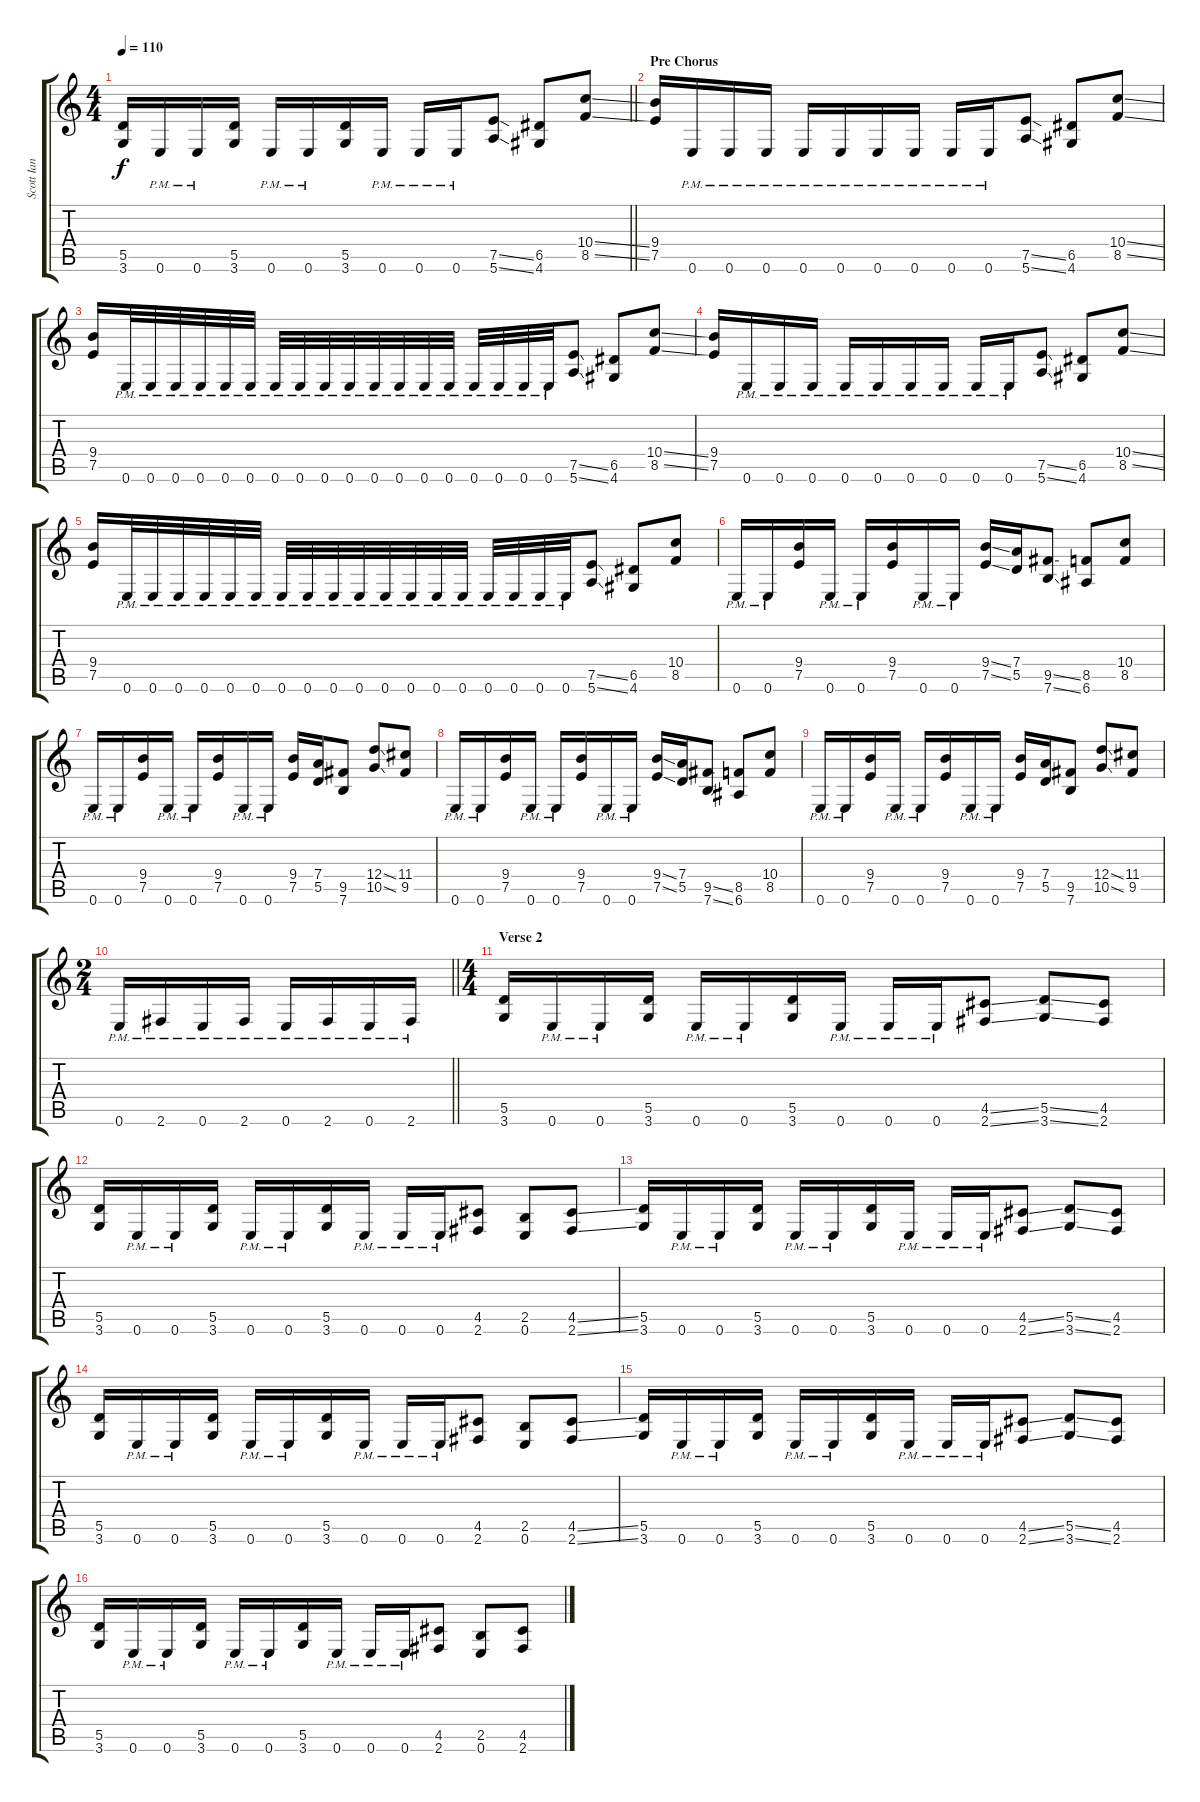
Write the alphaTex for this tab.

\track ("Scott Ian" "Scott Ian") {instrument distortionguitar}
\staff {score tabs}
\tuning (E4 B3 G3 D3 A2 E2) {hide}
\ts (4 4)
\tempo 110
\clef g2
\barLineRight lightlight
\ks c
(5.5 3.6).16{dy f} 0.6{pm}.16 0.6{pm}.16 (5.5 3.6).16 0.6{pm}.16 0.6{pm}.16 (5.5 3.6).16 0.6{pm}.16 0.6{pm}.16 0.6{pm}.16 (7.5{ss} 5.6{ss}).8 (6.5 4.6).8 (10.4{ss} 8.5{ss}).8 |
\section ("" "Pre Chorus")
(9.4 7.5).16 0.6{pm}.16 0.6{pm}.16 0.6{pm}.16 0.6{pm}.16 0.6{pm}.16 0.6{pm}.16 0.6{pm}.16 0.6{pm}.16 0.6{pm}.16 (7.5{ss} 5.6{ss}).8 (6.5 4.6).8 (10.4{ss} 8.5{ss}).8 |
(9.4 7.5).16 0.6{pm}.32 0.6{pm}.32 0.6{pm}.32 0.6{pm}.32 0.6{pm}.32 0.6{pm}.32 0.6{pm}.32 0.6{pm}.32 0.6{pm}.32 0.6{pm}.32 0.6{pm}.32 0.6{pm}.32 0.6{pm}.32 0.6{pm}.32 0.6{pm}.32 0.6{pm}.32 0.6{pm}.32 0.6{pm}.32 (7.5{ss} 5.6{ss}).8 (6.5 4.6).8 (10.4{ss} 8.5{ss}).8 |
(9.4 7.5).16 0.6{pm}.16 0.6{pm}.16 0.6{pm}.16 0.6{pm}.16 0.6{pm}.16 0.6{pm}.16 0.6{pm}.16 0.6{pm}.16 0.6{pm}.16 (7.5{ss} 5.6{ss}).8 (6.5 4.6).8 (10.4{ss} 8.5{ss}).8 |
(9.4 7.5).16 0.6{pm}.32 0.6{pm}.32 0.6{pm}.32 0.6{pm}.32 0.6{pm}.32 0.6{pm}.32 0.6{pm}.32 0.6{pm}.32 0.6{pm}.32 0.6{pm}.32 0.6{pm}.32 0.6{pm}.32 0.6{pm}.32 0.6{pm}.32 0.6{pm}.32 0.6{pm}.32 0.6{pm}.32 0.6{pm}.32 (7.5{ss} 5.6{ss}).8 (6.5 4.6).8 (10.4 8.5).8 |
0.6{pm}.16 0.6{pm}.16 (9.4 7.5).16 0.6{pm}.16 0.6{pm}.16 (9.4 7.5).16 0.6{pm}.16 0.6{pm}.16 (9.4{ss} 7.5{ss}).16 (7.4 5.5).16 (9.5{ss} 7.6{ss}).8 (8.5 6.6).8 (10.4 8.5).8 |
0.6{pm}.16 0.6{pm}.16 (9.4 7.5).16 0.6{pm}.16 0.6{pm}.16 (9.4 7.5).16 0.6{pm}.16 0.6{pm}.16 (9.4 7.5).16 (7.4 5.5).16 (9.5 7.6).8 (12.4{ss} 10.5{ss}).8 (11.4 9.5).8 |
0.6{pm}.16 0.6{pm}.16 (9.4 7.5).16 0.6{pm}.16 0.6{pm}.16 (9.4 7.5).16 0.6{pm}.16 0.6{pm}.16 (9.4{ss} 7.5{ss}).16 (7.4 5.5).16 (9.5{ss} 7.6{ss}).8 (8.5 6.6).8 (10.4 8.5).8 |
0.6{pm}.16 0.6{pm}.16 (9.4 7.5).16 0.6{pm}.16 0.6{pm}.16 (9.4 7.5).16 0.6{pm}.16 0.6{pm}.16 (9.4 7.5).16 (7.4 5.5).16 (9.5 7.6).8 (12.4{ss} 10.5{ss}).8 (11.4 9.5).8 |
\ts (2 4)
\barLineRight lightlight
0.6{pm}.16 2.6{pm}.16 0.6{pm}.16 2.6{pm}.16 0.6{pm}.16 2.6{pm}.16 0.6{pm}.16 2.6{pm}.16 |
\ts (4 4)
\section ("" "Verse 2")
(5.5 3.6).16 0.6{pm}.16 0.6{pm}.16 (5.5 3.6).16 0.6{pm}.16 0.6{pm}.16 (5.5 3.6).16 0.6{pm}.16 0.6{pm}.16 0.6{pm}.16 (4.5{ss} 2.6{ss}).8 (5.5{ss} 3.6{ss}).8 (4.5 2.6).8 |
(5.5 3.6).16 0.6{pm}.16 0.6{pm}.16 (5.5 3.6).16 0.6{pm}.16 0.6{pm}.16 (5.5 3.6).16 0.6{pm}.16 0.6{pm}.16 0.6{pm}.16 (4.5 2.6).8 (2.5 0.6).8 (4.5{ss} 2.6{ss}).8 |
(5.5 3.6).16 0.6{pm}.16 0.6{pm}.16 (5.5 3.6).16 0.6{pm}.16 0.6{pm}.16 (5.5 3.6).16 0.6{pm}.16 0.6{pm}.16 0.6{pm}.16 (4.5{ss} 2.6{ss}).8 (5.5{ss} 3.6{ss}).8 (4.5 2.6).8 |
(5.5 3.6).16 0.6{pm}.16 0.6{pm}.16 (5.5 3.6).16 0.6{pm}.16 0.6{pm}.16 (5.5 3.6).16 0.6{pm}.16 0.6{pm}.16 0.6{pm}.16 (4.5 2.6).8 (2.5 0.6).8 (4.5{ss} 2.6{ss}).8 |
(5.5 3.6).16 0.6{pm}.16 0.6{pm}.16 (5.5 3.6).16 0.6{pm}.16 0.6{pm}.16 (5.5 3.6).16 0.6{pm}.16 0.6{pm}.16 0.6{pm}.16 (4.5{ss} 2.6{ss}).8 (5.5{ss} 3.6{ss}).8 (4.5 2.6).8 |
(5.5 3.6).16 0.6{pm}.16 0.6{pm}.16 (5.5 3.6).16 0.6{pm}.16 0.6{pm}.16 (5.5 3.6).16 0.6{pm}.16 0.6{pm}.16 0.6{pm}.16 (4.5 2.6).8 (2.5 0.6).8 (4.5{ss} 2.6{ss}).8
